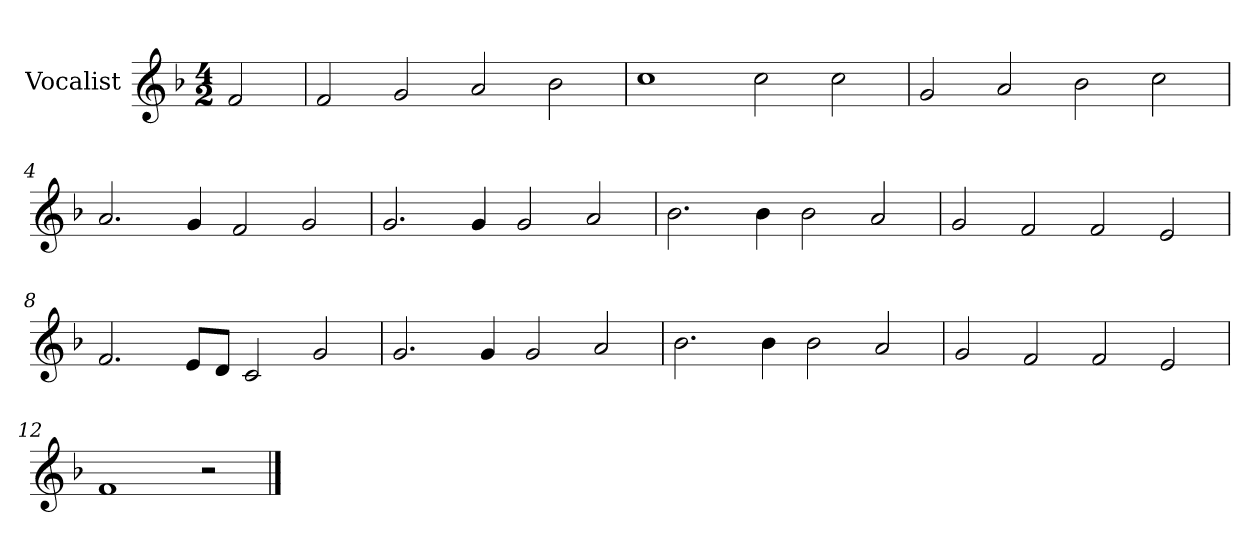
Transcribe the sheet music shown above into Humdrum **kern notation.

**kern
*part1
*staff1
*I"Vocalist
*k[b-]
*F:
*M4/2
=
2f
=1
2f
2g
2a
2b-
=2
1cc
2cc
2cc
=3
2g
2a
2b-
2cc
=4
2.a
4g
2f
2g
=5
2.g
4g
2g
2a
=6
2.b-
4b-
2b-
2a
=7
2g
2f
2f
2e
=8
2.f
8eL
8dJ
2c
2g
=9
2.g
4g
2g
2a
=10
2.b-
4b-
2b-
2a
=11
2g
2f
2f
2e
=12
1f
2r
==
*-
